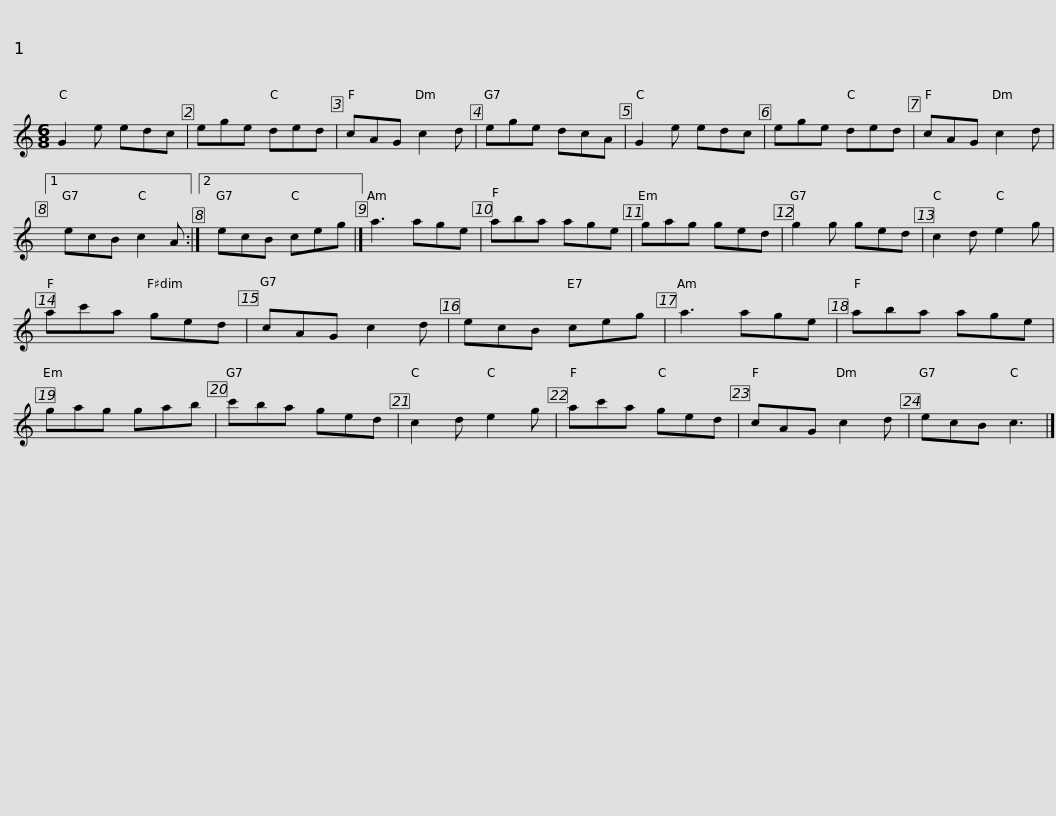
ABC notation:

X:1
L:1/8
M:6/8
I:linebreak $
K:C
V:1 treble
V:1
 G2 e edc | ege ded | cAG c2 d | ege dcA | G2 e edc | %5
 ege ded | cAG c2 d |1 ecB c2 A :|2$ ecB ceg |] a3 age | %10
 aba age | gag ged | g2 g ged | c2 d e2 g | ac'a ged | %15
 cAG c2 d |$ ecB ceg | a3 age | aba age | gag gab | %20
 c'ba ged | c2 d e2 g | ac'a ged |$ cAG c2 d | ecB c3 |] %25
